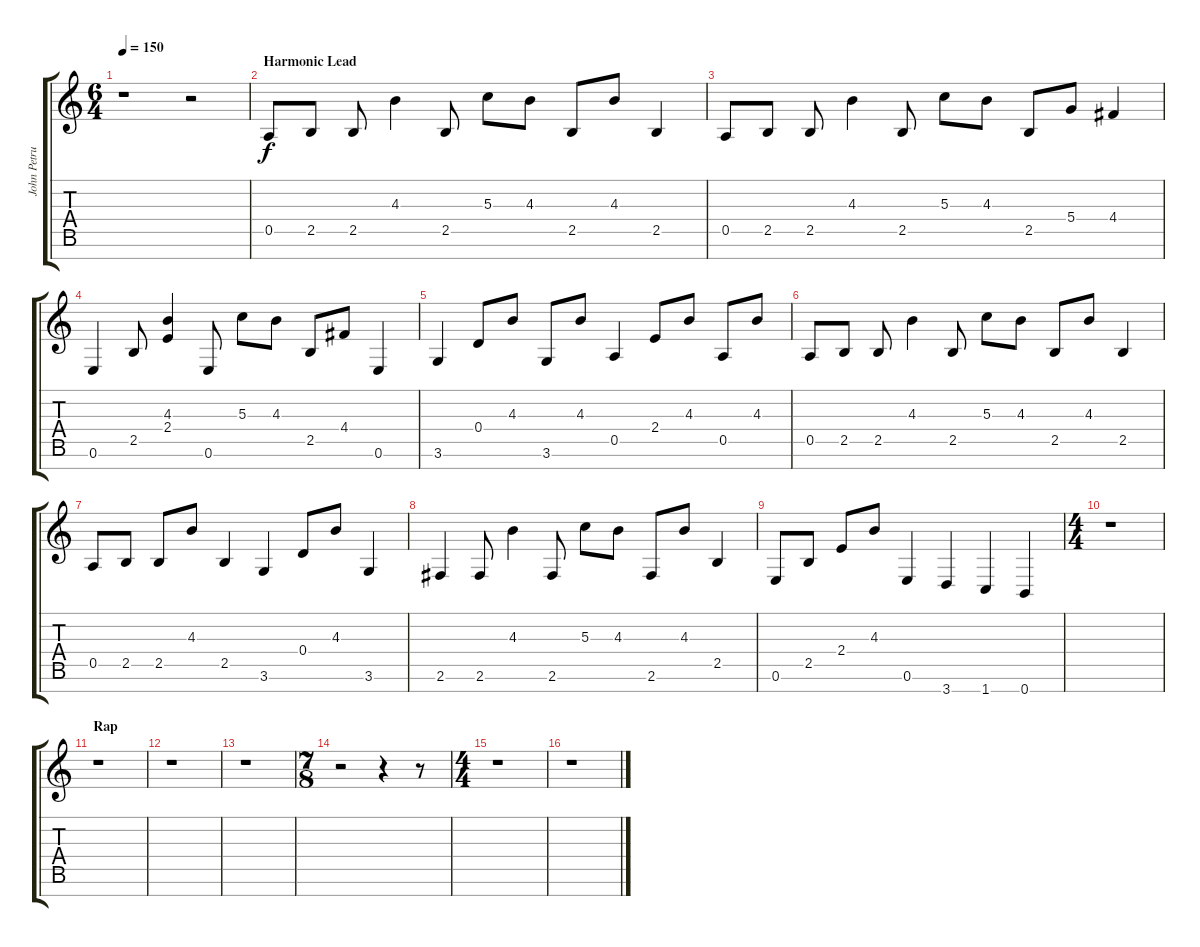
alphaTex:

\track ("John Petrucci" "John Petru") {instrument distortionguitar}
\staff {score tabs}
\tuning (E4 B3 G3 D3 A2 E2 B1) {hide}
\ts (6 4)
\tempo 150
\clef g2
\ks c
r.1{dy f} r.2 |
\section ("" "Harmonic Lead")
0.5.8 2.5.8 2.5.8 4.3.4 2.5.8 5.3.8 4.3.8 2.5.8 4.3.8 2.5.4 |
0.5.8 2.5.8 2.5.8 4.3.4 2.5.8 5.3.8 4.3.8 2.5.8 5.4.8 4.4.4 |
0.6.4 2.5.8 (4.3 2.4).4 0.6.8 5.3.8 4.3.8 2.5.8 4.4.8 0.6.4 |
3.6.4 0.4.8 4.3.8 3.6.8 4.3.8 0.5.4 2.4.8 4.3.8 0.5.8 4.3.8 |
0.5.8 2.5.8 2.5.8 4.3.4 2.5.8 5.3.8 4.3.8 2.5.8 4.3.8 2.5.4 |
0.5.8 2.5.8 2.5.8 4.3.8 2.5.4 3.6.4 0.4.8 4.3.8 3.6.4 |
2.6.4 2.6.8 4.3.4 2.6.8 5.3.8 4.3.8 2.6.8 4.3.8 2.5.4 |
0.6.8 2.5.8 2.4.8 4.3.8 0.6.4 3.7.4 1.7.4 0.7.4 |
\ts (4 4)
r.1 |
\section ("" "Rap")
r.1 |
r.1 |
r.1 |
\ts (7 8)
r.2 r.4 r.8 |
\ts (4 4)
r.1 |
r.1
